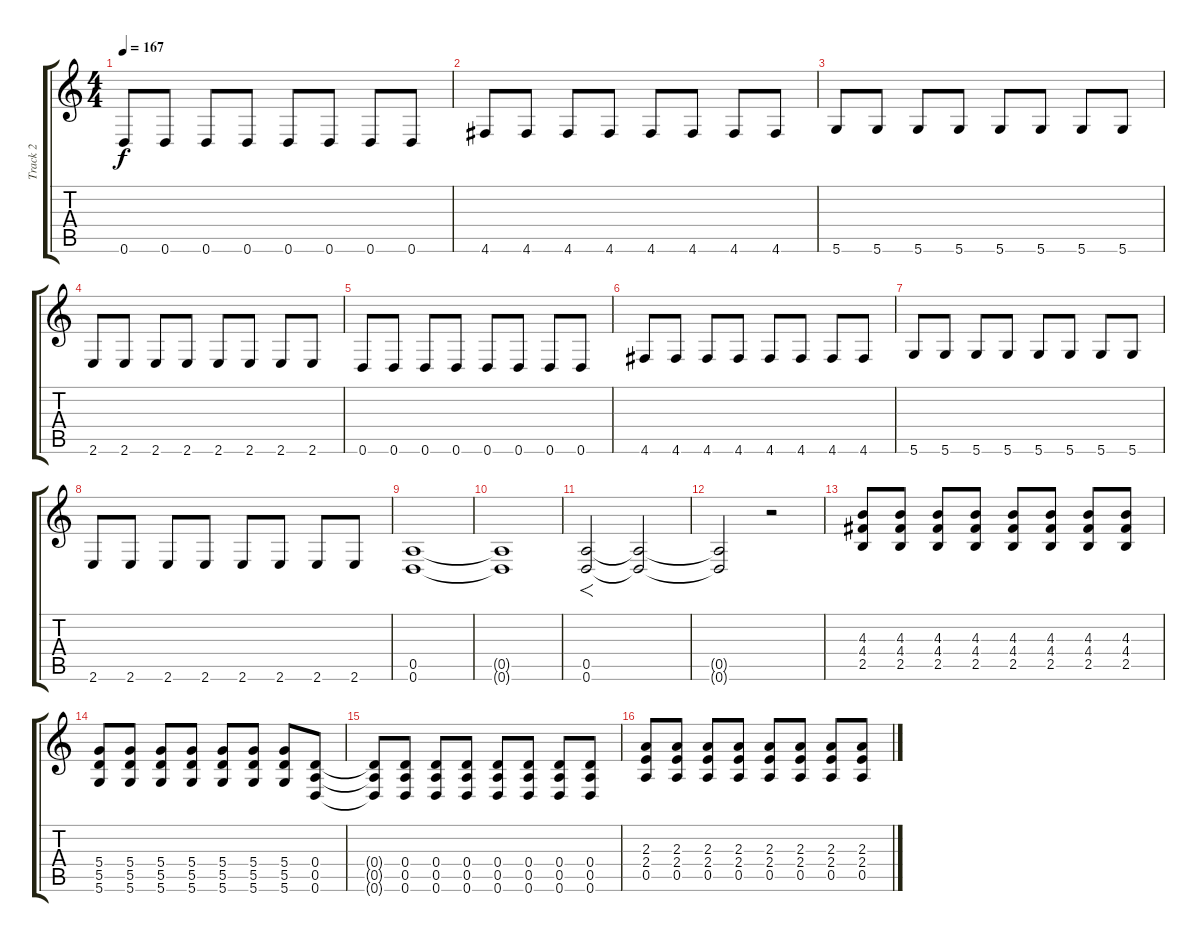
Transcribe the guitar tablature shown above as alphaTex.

\track ("Track 2" "Track 2") {instrument distortionguitar}
\staff {score tabs}
\tuning (E4 B3 G3 D3 A2 D2) {hide}
\ts (4 4)
\tempo 167
\clef g2
\ks c
0.6.8{dy f} 0.6.8 0.6.8 0.6.8 0.6.8 0.6.8 0.6.8 0.6.8 |
4.6.8 4.6.8 4.6.8 4.6.8 4.6.8 4.6.8 4.6.8 4.6.8 |
5.6.8 5.6.8 5.6.8 5.6.8 5.6.8 5.6.8 5.6.8 5.6.8 |
2.6.8 2.6.8 2.6.8 2.6.8 2.6.8 2.6.8 2.6.8 2.6.8 |
0.6.8 0.6.8 0.6.8 0.6.8 0.6.8 0.6.8 0.6.8 0.6.8 |
4.6.8 4.6.8 4.6.8 4.6.8 4.6.8 4.6.8 4.6.8 4.6.8 |
5.6.8 5.6.8 5.6.8 5.6.8 5.6.8 5.6.8 5.6.8 5.6.8 |
2.6.8 2.6.8 2.6.8 2.6.8 2.6.8 2.6.8 2.6.8 2.6.8 |
(0.5 0.6).1 |
(0.5{t} 0.6{t}).1 |
(0.5 0.6).2{f} (0.5{t} 0.6{t}).2 |
(0.5{t} 0.6{t}).2 r.2 |
(4.3 4.4 2.5).8 (4.3 4.4 2.5).8 (4.3 4.4 2.5).8 (4.3 4.4 2.5).8 (4.3 4.4 2.5).8 (4.3 4.4 2.5).8 (4.3 4.4 2.5).8 (4.3 4.4 2.5).8 |
(5.4 5.5 5.6).8 (5.4 5.5 5.6).8 (5.4 5.5 5.6).8 (5.4 5.5 5.6).8 (5.4 5.5 5.6).8 (5.4 5.5 5.6).8 (5.4 5.5 5.6).8 (0.4 0.5 0.6).8 |
(0.4{t} 0.5{t} 0.6{t}).8 (0.4 0.5 0.6).8 (0.4 0.5 0.6).8 (0.4 0.5 0.6).8 (0.4 0.5 0.6).8 (0.4 0.5 0.6).8 (0.4 0.5 0.6).8 (0.4 0.5 0.6).8 |
(2.3 2.4 0.5).8 (2.3 2.4 0.5).8 (2.3 2.4 0.5).8 (2.3 2.4 0.5).8 (2.3 2.4 0.5).8 (2.3 2.4 0.5).8 (2.3 2.4 0.5).8 (2.3 2.4 0.5).8
